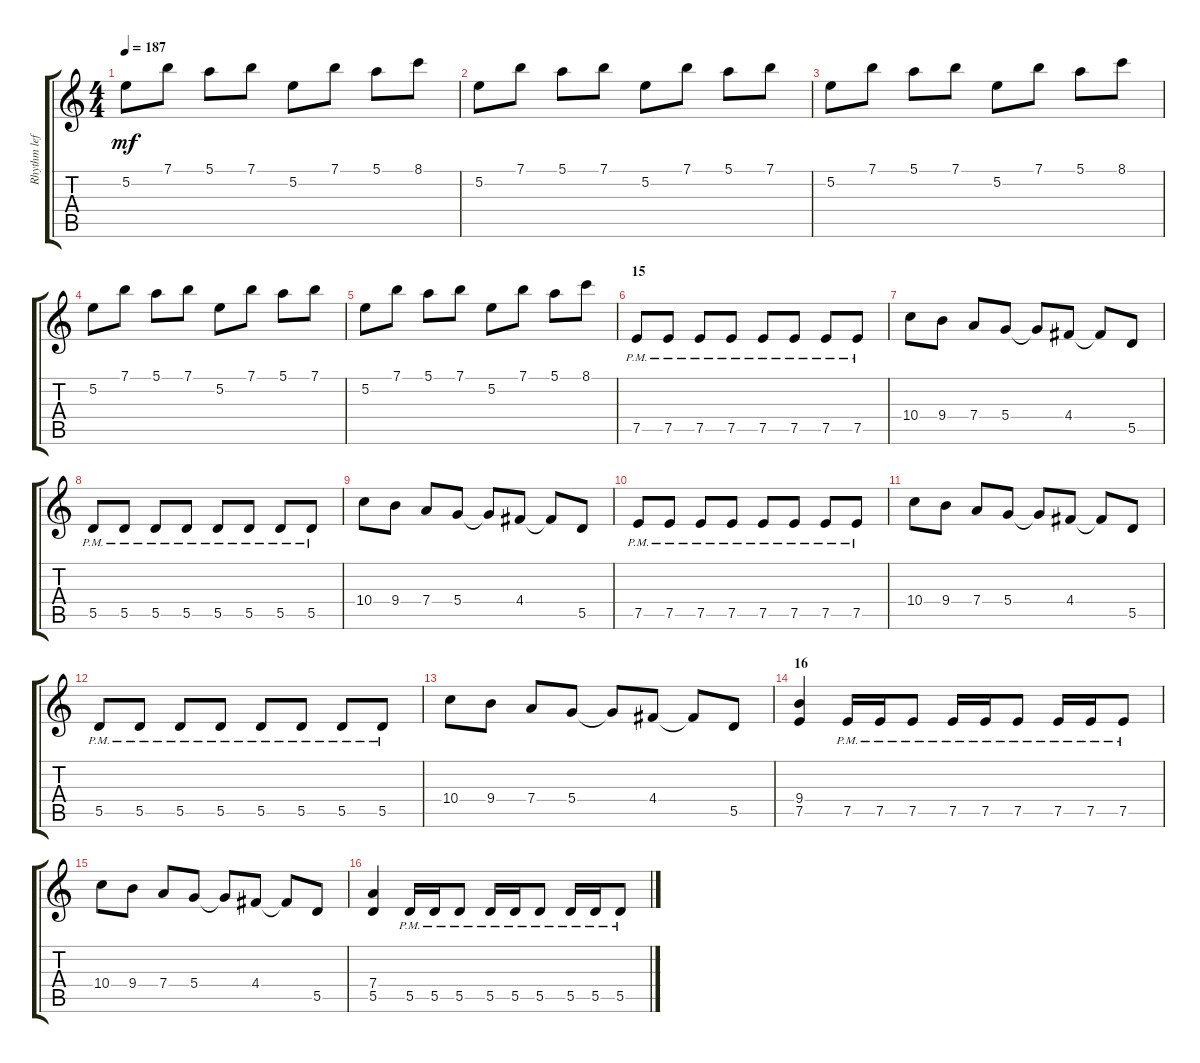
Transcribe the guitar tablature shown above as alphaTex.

\track ("Rhythm left" "Rhythm lef") {instrument distortionguitar}
\staff {score tabs}
\tuning (E4 B3 G3 D3 A2 E2) {hide}
\ts (4 4)
\tempo 187
\clef g2
\ks c
5.2.8{dy mf} 7.1.8 5.1.8 7.1.8 5.2.8 7.1.8 5.1.8 8.1.8 |
5.2.8 7.1.8 5.1.8 7.1.8 5.2.8 7.1.8 5.1.8 7.1.8 |
5.2.8 7.1.8 5.1.8 7.1.8 5.2.8 7.1.8 5.1.8 8.1.8 |
5.2.8 7.1.8 5.1.8 7.1.8 5.2.8 7.1.8 5.1.8 7.1.8 |
5.2.8 7.1.8 5.1.8 7.1.8 5.2.8 7.1.8 5.1.8 8.1.8 |
\section ("" "15")
7.5{pm}.8 7.5{pm}.8 7.5{pm}.8 7.5{pm}.8 7.5{pm}.8 7.5{pm}.8 7.5{pm}.8 7.5{pm}.8 |
10.4.8 9.4.8 7.4.8 5.4.8 5.4{t}.8 4.4.8 4.4{t}.8 5.5.8 |
5.5{pm}.8 5.5{pm}.8 5.5{pm}.8 5.5{pm}.8 5.5{pm}.8 5.5{pm}.8 5.5{pm}.8 5.5{pm}.8 |
10.4.8 9.4.8 7.4.8 5.4.8 5.4{t}.8 4.4.8 4.4{t}.8 5.5.8 |
7.5{pm}.8 7.5{pm}.8 7.5{pm}.8 7.5{pm}.8 7.5{pm}.8 7.5{pm}.8 7.5{pm}.8 7.5{pm}.8 |
10.4.8 9.4.8 7.4.8 5.4.8 5.4{t}.8 4.4.8 4.4{t}.8 5.5.8 |
5.5{pm}.8 5.5{pm}.8 5.5{pm}.8 5.5{pm}.8 5.5{pm}.8 5.5{pm}.8 5.5{pm}.8 5.5{pm}.8 |
10.4.8 9.4.8 7.4.8 5.4.8 5.4{t}.8 4.4.8 4.4{t}.8 5.5.8 |
\section ("" "16")
(9.4 7.5).4 7.5{pm}.16 7.5{pm}.16 7.5{pm}.8 7.5{pm}.16 7.5{pm}.16 7.5{pm}.8 7.5{pm}.16 7.5{pm}.16 7.5{pm}.8 |
10.4.8 9.4.8 7.4.8 5.4.8 5.4{t}.8 4.4.8 4.4{t}.8 5.5.8 |
(7.4 5.5).4 5.5{pm}.16 5.5{pm}.16 5.5{pm}.8 5.5{pm}.16 5.5{pm}.16 5.5{pm}.8 5.5{pm}.16 5.5{pm}.16 5.5{pm}.8
